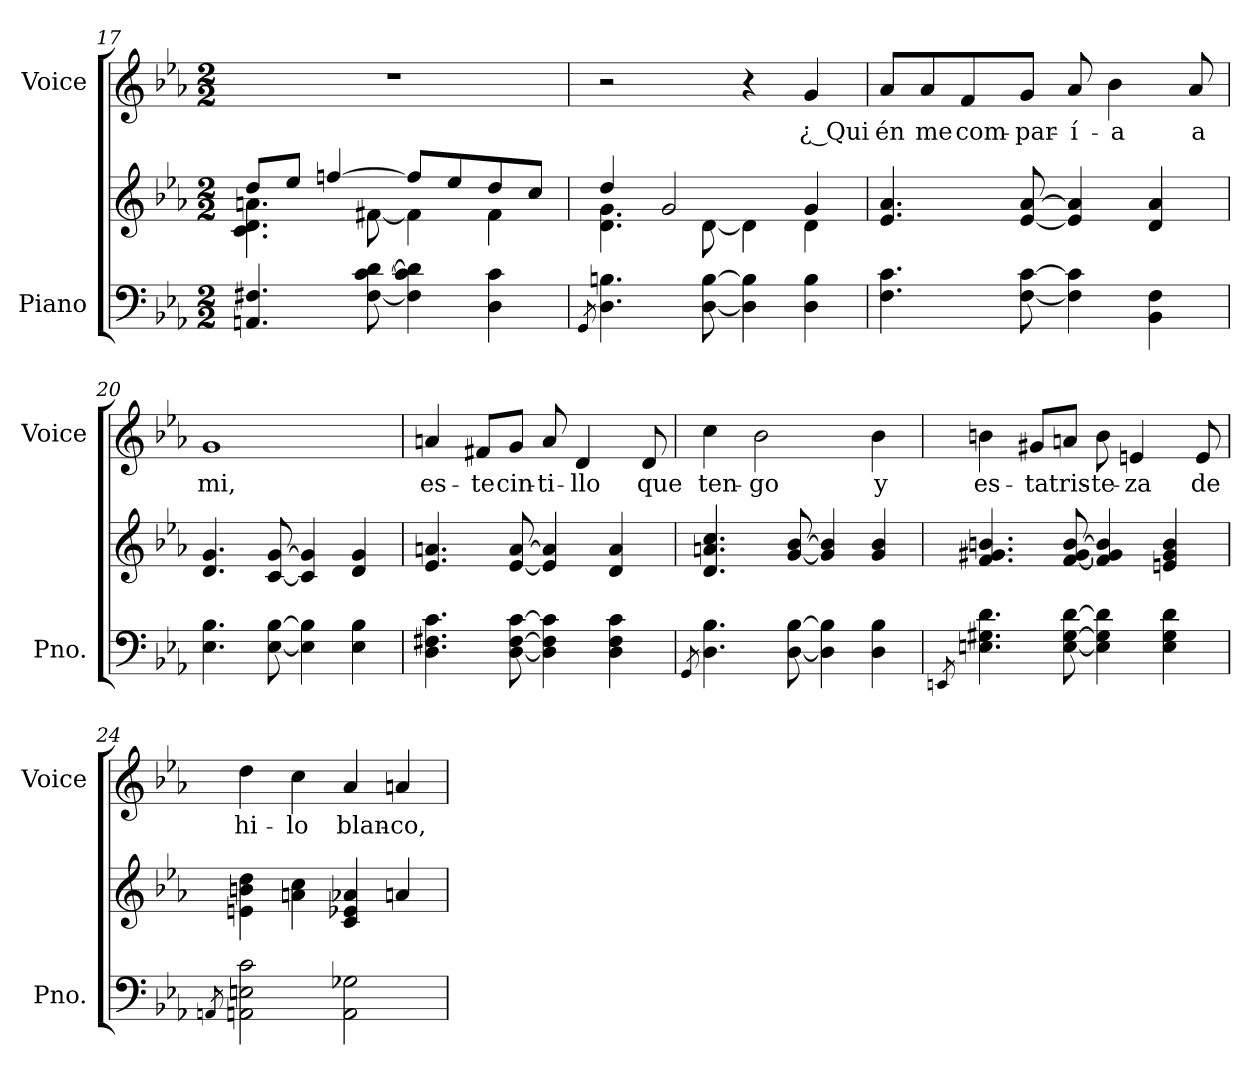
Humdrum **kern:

**kern	**kern	**kern	**text
*part2	*part2	*part1	*part1
*staff3	*staff2	*staff1	*staff1
*I"Piano	*	*I"Voice	*
*I'Pno.	*	*I'Voice	*
*clefF4	*clefG2	*clefG2	*
*k[b-e-a-]	*k[b-e-a-]	*k[b-e-a-]	*
*c:	*c:	*c:	*
*M2/2	*M2/2	*M2/2	*
=17	=17	=17	=17
*	*^	*	*
4.AAni/ 4.F#Xi	8ddi/L	4.ci\ 4.di 4.ani	1r	.
.	8ee-i/J	.	.	.
.	[>4ffni/	.	.	.
[<8F#i\ [<8ci [>8di	.	[<8f#Xi\	.	.
4F#i\] 4ci] 4di]	8ffi/L]	4f#i\]	.	.
.	8ee-i/	.	.	.
4Di\ 4ci	8ddi/	4f#i\	.	.
.	8cci/J	.	.	.
=18	=18	=18	=18	=18
8qGGi/	.	.	.	.
4.Di\ 4.Bni	4ddi/	4.di\ 4.gi	2r	.
.	2gi/	.	.	.
[<8Di\ [>8Bi	.	[<8di\	.	.
4Di\] 4Bi]	.	4di\]	4r	.
!	!	!	!	!LO:LY:b:color=#000000
4Di\ 4Bi	4gi/	4di\	4gi/	¿ Qui
*	*v	*v	*	*
!!LO:PB:g=z
=19	=19	=19	=19
*	*^	*	*
!	!	!	!	!LO:LY:b:color=#000000
*	*v	*v	*	*
4.Fi\ 4.ci	4.e-i/ 4.a-i	8a-i/L	én
!	!	!	!LO:LY:b:color=#000000
.	.	8a-i/	me
!	!	!	!LO:LY:b:color=#000000
.	.	8fi/	com-
!	!	!	!LO:LY:b:color=#000000
[<8Fi\ [>8ci	[<8e-i/ [>8a-i	8gi/J	-par-
!	!	!	!LO:LY:b:color=#000000
4Fi\] 4ci]	4e-i/] 4a-i]	8a-i/	-í-
!	!	!	!LO:LY:b:color=#000000
.	.	4b-i\	-a
4BB-i\ 4Fi	4di/ 4a-i	.	.
!	!	!	!LO:LY:b:color=#000000
.	.	8a-i/	a
=20	=20	=20	=20
!	!	!	!LO:LY:b:color=#000000
4.E-i\ 4.B-i	4.di/ 4.gi	1gi	mi,
[<8E-i\ [>8B-i	[<8ci/ [>8gi	.	.
4E-i\] 4B-i]	4ci/] 4gi]	.	.
4E-i\ 4B-i	4di/ 4gi	.	.
=21	=21	=21	=21
!	!	!	!LO:LY:b:color=#000000
4.Di\ 4.F#Xi 4.ci	4.e-i/ 4.ani	4ani/	es-
!	!	!	!LO:LY:b:color=#000000
.	.	8f#Xi/L	-te
!	!	!	!LO:LY:b:color=#000000
[<8Di\ [>8F#i [>8ci	[<8e-i/ [>8ai	8gi/J	cin-
!	!	!	!LO:LY:b:color=#000000
4Di\] 4F#i] 4ci]	4e-i/] 4ai]	8ai/	-ti-
!	!	!	!LO:LY:b:color=#000000
.	.	4di/	-llo
4Di\ 4F#i 4ci	4di/ 4ai	.	.
!	!	!	!LO:LY:b:color=#000000
.	.	8di/	que
!!LO:LB:g=z
=22	=22	=22	=22
8qGGi/	.	.	.
!	!	!	!LO:LY:b:color=#000000
4.Di\ 4.B-i	4.di/ 4.ani 4.cci	4cci\	ten-
!	!	!	!LO:LY:b:color=#000000
.	.	2b-i\	-go
[<8Di\ [>8B-i	[<8gi/ [>8b-i	.	.
4Di\] 4B-i]	4gi/] 4b-i]	.	.
!	!	!	!LO:LY:b:color=#000000
4Di\ 4B-i	4gi/ 4b-i	4b-i\	y
=23	=23	=23	=23
8qEEni/	.	.	.
!	!	!	!LO:LY:b:color=#000000
4.Eni\ 4.G#Xi 4.di	4.fi/ 4.g#Xi 4.bni	4bni\	es-
!	!	!	!LO:LY:b:color=#000000
.	.	8g#Xi/L	-ta
!	!	!	!LO:LY:b:color=#000000
[<8Ei\ [>8G#i [>8di	[<8fi/ [>8g#i [>8bi	8ani/J	tris-
!	!	!	!LO:LY:b:color=#000000
4Ei\] 4G#i] 4di]	4fi/] 4g#i] 4bi]	8bi\	-te-
!	!	!	!LO:LY:b:color=#000000
.	.	4eni/	-za
4Ei\ 4G#i 4di	4eni/ 4g#i 4bi	.	.
!	!	!	!LO:LY:b:color=#000000
.	.	8ei/	de
=24	=24	=24	=24
8qAAni/	.	.	.
!	!	!	!LO:LY:b:color=#000000
2AAi\ 2Eni 2ci	4eni\ 4bni 4ddi	4ddi\	hi-
!	!	!	!LO:LY:b:color=#000000
.	4ani\ 4cci	4cci\	-lo
!	!	!	!LO:LY:b:color=#000000
2AAi\ 2G-Xi	4ci/ 4e-Xi 4a-Xi	4a-i/	blan-
!	!	!	!LO:LY:b:color=#000000
.	4ani/	4ani/	-co,
=	=	=	=
*-	*-	*-	*-
